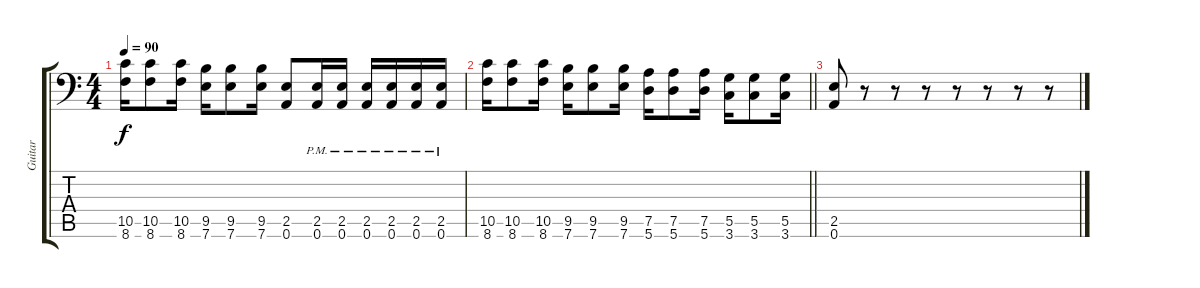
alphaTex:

\track ("Guitar" "Guitar") {instrument distortionguitar}
\staff {score tabs}
\tuning (A3 E3 C3 G2 D2 A1) {hide}
\ts (4 4)
\tempo 90
\clef f4
\ks c
(10.5 8.6).16{dy f} (10.5 8.6).8 (10.5 8.6).16 (9.5 7.6).16 (9.5 7.6).8 (9.5 7.6).16 (2.5 0.6).8 (2.5{pm} 0.6{pm}).16 (2.5{pm} 0.6{pm}).16 (2.5{pm} 0.6{pm}).16 (2.5{pm} 0.6{pm}).16 (2.5{pm} 0.6{pm}).16 (2.5{pm} 0.6{pm}).16 |
\barLineRight lightlight
(10.5 8.6).16 (10.5 8.6).8 (10.5 8.6).16 (9.5 7.6).16 (9.5 7.6).8 (9.5 7.6).16 (7.5 5.6).16 (7.5 5.6).8 (7.5 5.6).16 (5.5 3.6).16 (5.5 3.6).8 (5.5 3.6).16 |
(2.5 0.6).8 r.8 r.8 r.8 r.8 r.8 r.8 r.8
